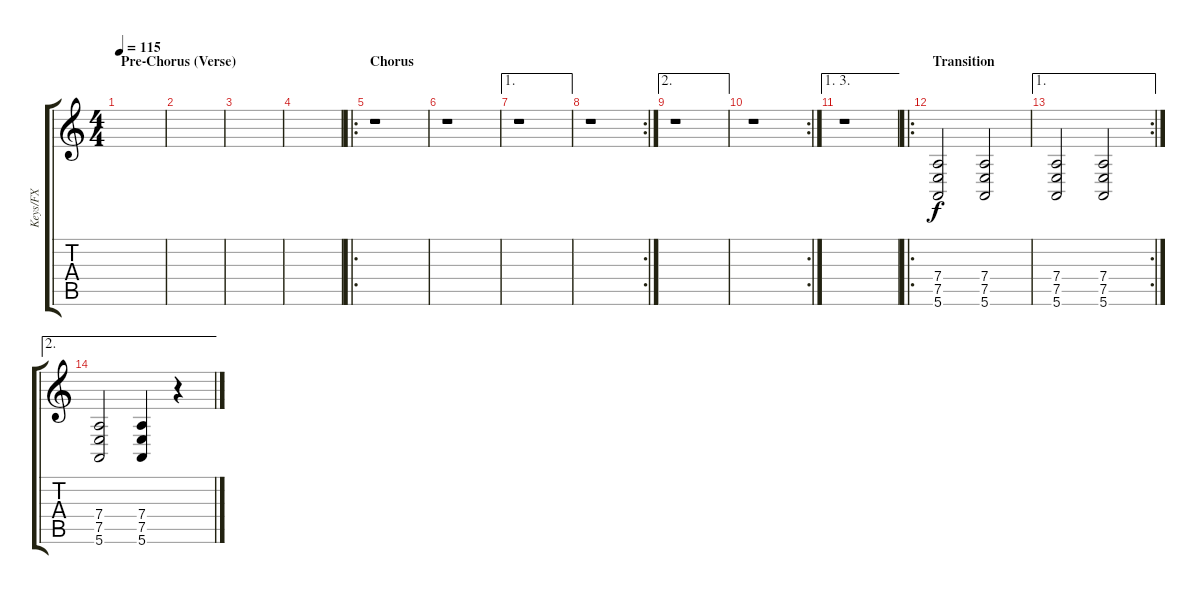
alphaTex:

\track ("Keys/FX" "Keys/FX") {instrument celesta}
\staff {score tabs}
\tuning (E4 B3 G3 D3 A2 E2) {hide}
\ts (4 4)
\section ("" "Pre-Chorus (Verse)")
\tempo 115
\clef g2
\ks c
|
|
|
|
\ro
\section ("" "Chorus")
r.1 |
r.1 |
\ae 1
r.1 |
\rc 2
r.1 |
\ae 2
r.1 |
\rc 2
r.1 |
\ae (1 3)
r.1 |
\ro
\section ("" "Transition")
(7.4 7.5 5.6).2{instrument tubularbells} (7.4 7.5 5.6).2 |
\ae 1
\rc 2
(7.4 7.5 5.6).2 (7.4 7.5 5.6).2 |
\ae 2
(7.4 7.5 5.6).2 (7.4 7.5 5.6).4 r.4
